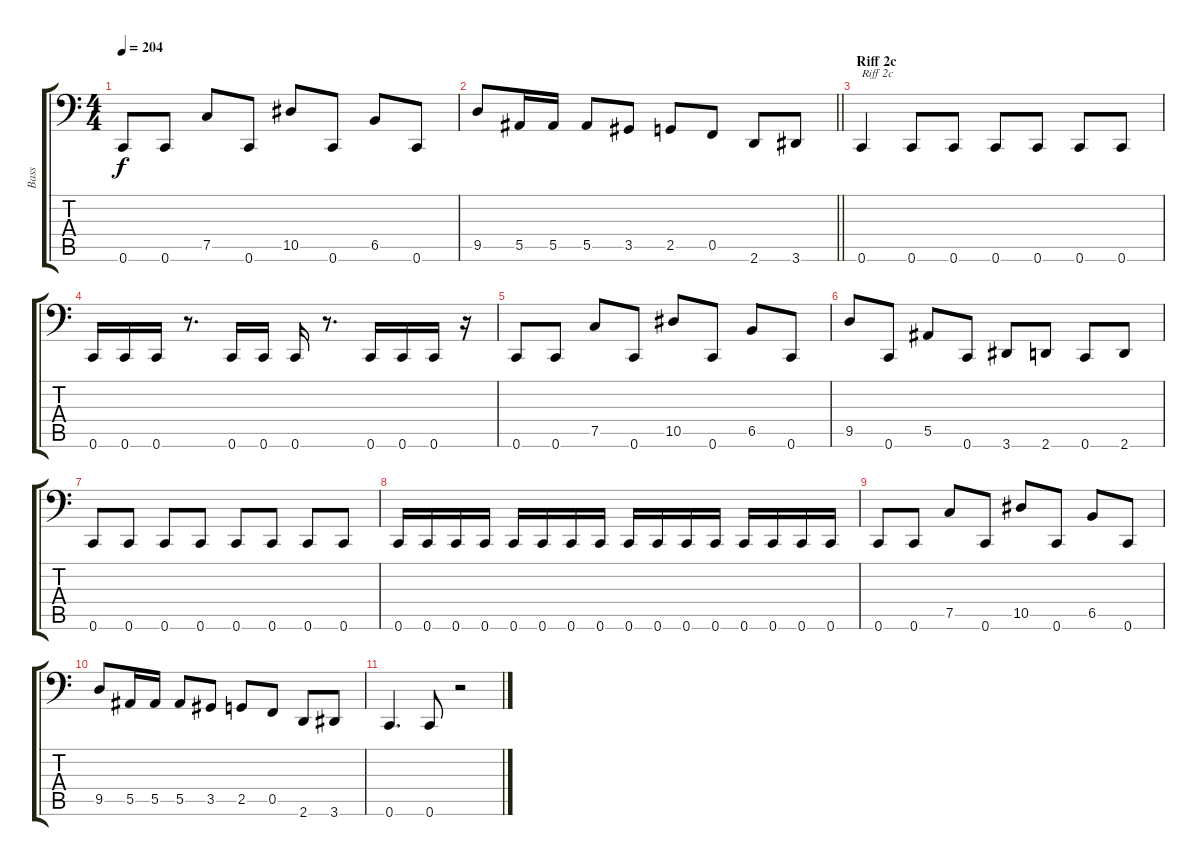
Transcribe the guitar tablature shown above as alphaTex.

\track ("Bass" "Bass") {instrument electricbasspick}
\staff {score tabs}
\tuning (C3 G2 Eb2 Bb1 F1 C1) {hide}
\ts (4 4)
\tempo 204
\clef f4
\ks c
0.6.8{dy f} 0.6.8 7.5.8 0.6.8 10.5.8 0.6.8 6.5.8 0.6.8 |
\barLineRight lightlight
9.5.8 5.5.16 5.5.16 5.5.8 3.5.8 2.5.8 0.5.8 2.6.8 3.6.8 |
\section ("" "Riff 2c")
0.6.4{txt "Riff 2c"} 0.6.8 0.6.8 0.6.8 0.6.8 0.6.8 0.6.8 |
0.6.16 0.6.16 0.6.16 r.8{d} 0.6.16 0.6.16 0.6.16 r.8{d} 0.6.16 0.6.16 0.6.16 r.16 |
0.6.8 0.6.8 7.5.8 0.6.8 10.5.8 0.6.8 6.5.8 0.6.8 |
9.5.8 0.6.8 5.5.8 0.6.8 3.6.8 2.6.8 0.6.8 2.6.8 |
0.6.8 0.6.8 0.6.8 0.6.8 0.6.8 0.6.8 0.6.8 0.6.8 |
0.6.16 0.6.16 0.6.16 0.6.16 0.6.16 0.6.16 0.6.16 0.6.16 0.6.16 0.6.16 0.6.16 0.6.16 0.6.16 0.6.16 0.6.16 0.6.16 |
0.6.8 0.6.8 7.5.8 0.6.8 10.5.8 0.6.8 6.5.8 0.6.8 |
9.5.8 5.5.16 5.5.16 5.5.8 3.5.8 2.5.8 0.5.8 2.6.8 3.6.8 |
0.6.4{d} 0.6.8 r.2
